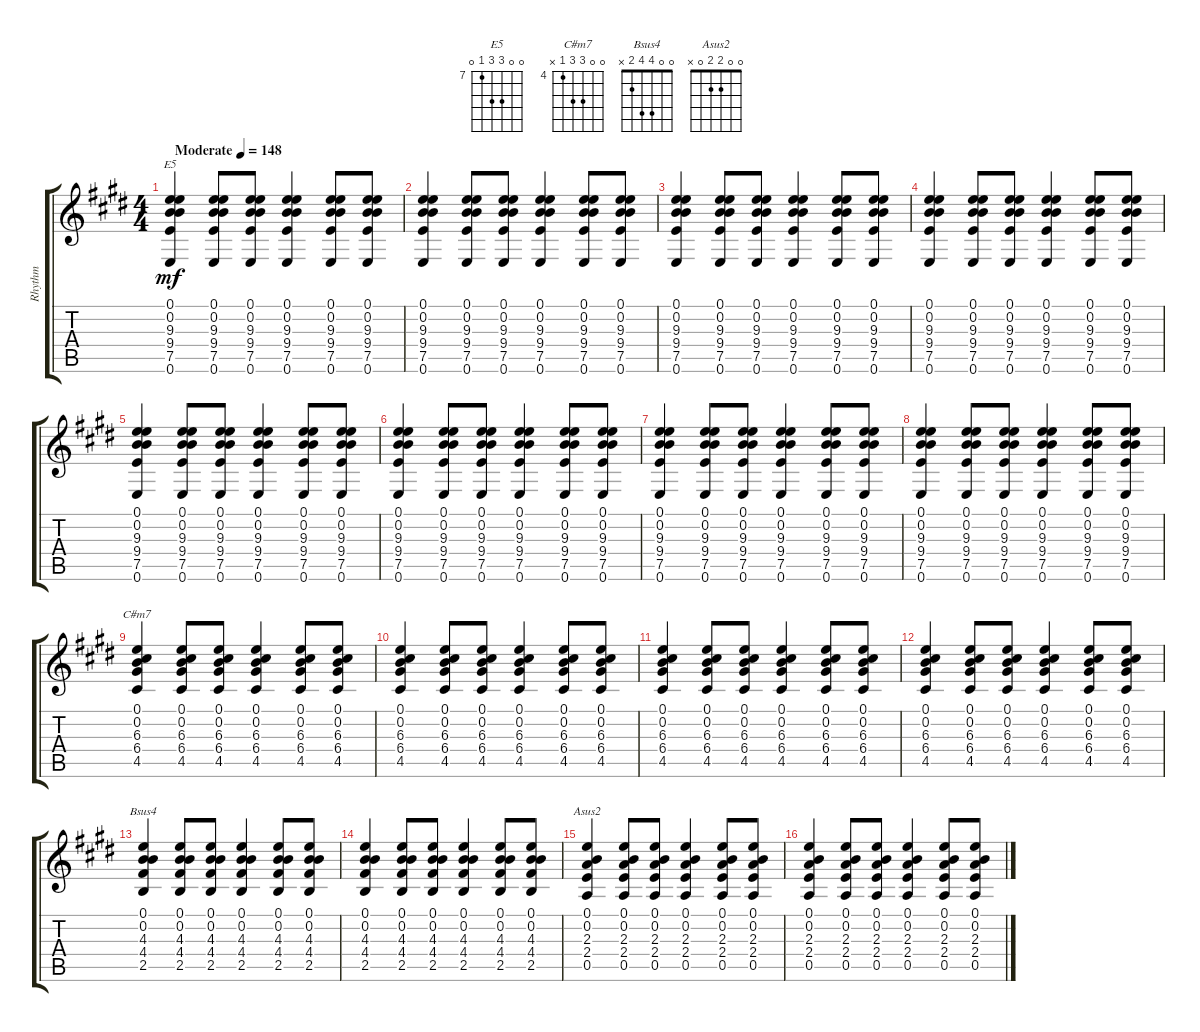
\track ("Rhythm" "Rhythm") {instrument acousticguitarsteel}
\staff {score tabs}
\tuning (E4 B3 G3 D3 A2 E2) {hide}
\chord ("E5" 0 0 9 9 7 0) {firstfret 7}
\chord ("C#m7" 0 0 6 6 4 x) {firstfret 4}
\chord ("Bsus4" 0 0 4 4 2 x)
\chord ("Asus2" 0 0 2 2 0 x)
\ts (4 4)
\tempo (148 "Moderate")
\clef g2
\ks e
(0.1 0.2 9.3 9.4 7.5 0.6).4{ch "E5" dy mf instrument acousticguitarsteel} (0.1 0.2 9.3 9.4 7.5 0.6).8 (0.1 0.2 9.3 9.4 7.5 0.6).8 (0.1 0.2 9.3 9.4 7.5 0.6).4 (0.1 0.2 9.3 9.4 7.5 0.6).8 (0.1 0.2 9.3 9.4 7.5 0.6).8 |
(0.1 0.2 9.3 9.4 7.5 0.6).4 (0.1 0.2 9.3 9.4 7.5 0.6).8 (0.1 0.2 9.3 9.4 7.5 0.6).8 (0.1 0.2 9.3 9.4 7.5 0.6).4 (0.1 0.2 9.3 9.4 7.5 0.6).8 (0.1 0.2 9.3 9.4 7.5 0.6).8 |
(0.1 0.2 9.3 9.4 7.5 0.6).4 (0.1 0.2 9.3 9.4 7.5 0.6).8 (0.1 0.2 9.3 9.4 7.5 0.6).8 (0.1 0.2 9.3 9.4 7.5 0.6).4 (0.1 0.2 9.3 9.4 7.5 0.6).8 (0.1 0.2 9.3 9.4 7.5 0.6).8 |
(0.1 0.2 9.3 9.4 7.5 0.6).4 (0.1 0.2 9.3 9.4 7.5 0.6).8 (0.1 0.2 9.3 9.4 7.5 0.6).8 (0.1 0.2 9.3 9.4 7.5 0.6).4 (0.1 0.2 9.3 9.4 7.5 0.6).8 (0.1 0.2 9.3 9.4 7.5 0.6).8 |
(0.1 0.2 9.3 9.4 7.5 0.6).4 (0.1 0.2 9.3 9.4 7.5 0.6).8 (0.1 0.2 9.3 9.4 7.5 0.6).8 (0.1 0.2 9.3 9.4 7.5 0.6).4 (0.1 0.2 9.3 9.4 7.5 0.6).8 (0.1 0.2 9.3 9.4 7.5 0.6).8 |
(0.1 0.2 9.3 9.4 7.5 0.6).4 (0.1 0.2 9.3 9.4 7.5 0.6).8 (0.1 0.2 9.3 9.4 7.5 0.6).8 (0.1 0.2 9.3 9.4 7.5 0.6).4 (0.1 0.2 9.3 9.4 7.5 0.6).8 (0.1 0.2 9.3 9.4 7.5 0.6).8 |
(0.1 0.2 9.3 9.4 7.5 0.6).4 (0.1 0.2 9.3 9.4 7.5 0.6).8 (0.1 0.2 9.3 9.4 7.5 0.6).8 (0.1 0.2 9.3 9.4 7.5 0.6).4 (0.1 0.2 9.3 9.4 7.5 0.6).8 (0.1 0.2 9.3 9.4 7.5 0.6).8 |
(0.1 0.2 9.3 9.4 7.5 0.6).4 (0.1 0.2 9.3 9.4 7.5 0.6).8 (0.1 0.2 9.3 9.4 7.5 0.6).8 (0.1 0.2 9.3 9.4 7.5 0.6).4 (0.1 0.2 9.3 9.4 7.5 0.6).8 (0.1 0.2 9.3 9.4 7.5 0.6).8 |
(0.1 0.2 6.3 6.4 4.5).4{ch "C#m7"} (0.1 0.2 6.3 6.4 4.5).8 (0.1 0.2 6.3 6.4 4.5).8 (0.1 0.2 6.3 6.4 4.5).4 (0.1 0.2 6.3 6.4 4.5).8 (0.1 0.2 6.3 6.4 4.5).8 |
(0.1 0.2 6.3 6.4 4.5).4 (0.1 0.2 6.3 6.4 4.5).8 (0.1 0.2 6.3 6.4 4.5).8 (0.1 0.2 6.3 6.4 4.5).4 (0.1 0.2 6.3 6.4 4.5).8 (0.1 0.2 6.3 6.4 4.5).8 |
(0.1 0.2 6.3 6.4 4.5).4 (0.1 0.2 6.3 6.4 4.5).8 (0.1 0.2 6.3 6.4 4.5).8 (0.1 0.2 6.3 6.4 4.5).4 (0.1 0.2 6.3 6.4 4.5).8 (0.1 0.2 6.3 6.4 4.5).8 |
(0.1 0.2 6.3 6.4 4.5).4 (0.1 0.2 6.3 6.4 4.5).8 (0.1 0.2 6.3 6.4 4.5).8 (0.1 0.2 6.3 6.4 4.5).4 (0.1 0.2 6.3 6.4 4.5).8 (0.1 0.2 6.3 6.4 4.5).8 |
(0.1 0.2 4.3 4.4 2.5).4{ch "Bsus4"} (0.1 0.2 4.3 4.4 2.5).8 (0.1 0.2 4.3 4.4 2.5).8 (0.1 0.2 4.3 4.4 2.5).4 (0.1 0.2 4.3 4.4 2.5).8 (0.1 0.2 4.3 4.4 2.5).8 |
(0.1 0.2 4.3 4.4 2.5).4 (0.1 0.2 4.3 4.4 2.5).8 (0.1 0.2 4.3 4.4 2.5).8 (0.1 0.2 4.3 4.4 2.5).4 (0.1 0.2 4.3 4.4 2.5).8 (0.1 0.2 4.3 4.4 2.5).8 |
(0.1 0.2 2.3 2.4 0.5).4{ch "Asus2"} (0.1 0.2 2.3 2.4 0.5).8 (0.1 0.2 2.3 2.4 0.5).8 (0.1 0.2 2.3 2.4 0.5).4 (0.1 0.2 2.3 2.4 0.5).8 (0.1 0.2 2.3 2.4 0.5).8 |
(0.1 0.2 2.3 2.4 0.5).4 (0.1 0.2 2.3 2.4 0.5).8 (0.1 0.2 2.3 2.4 0.5).8 (0.1 0.2 2.3 2.4 0.5).4 (0.1 0.2 2.3 2.4 0.5).8 (0.1 0.2 2.3 2.4 0.5).8
